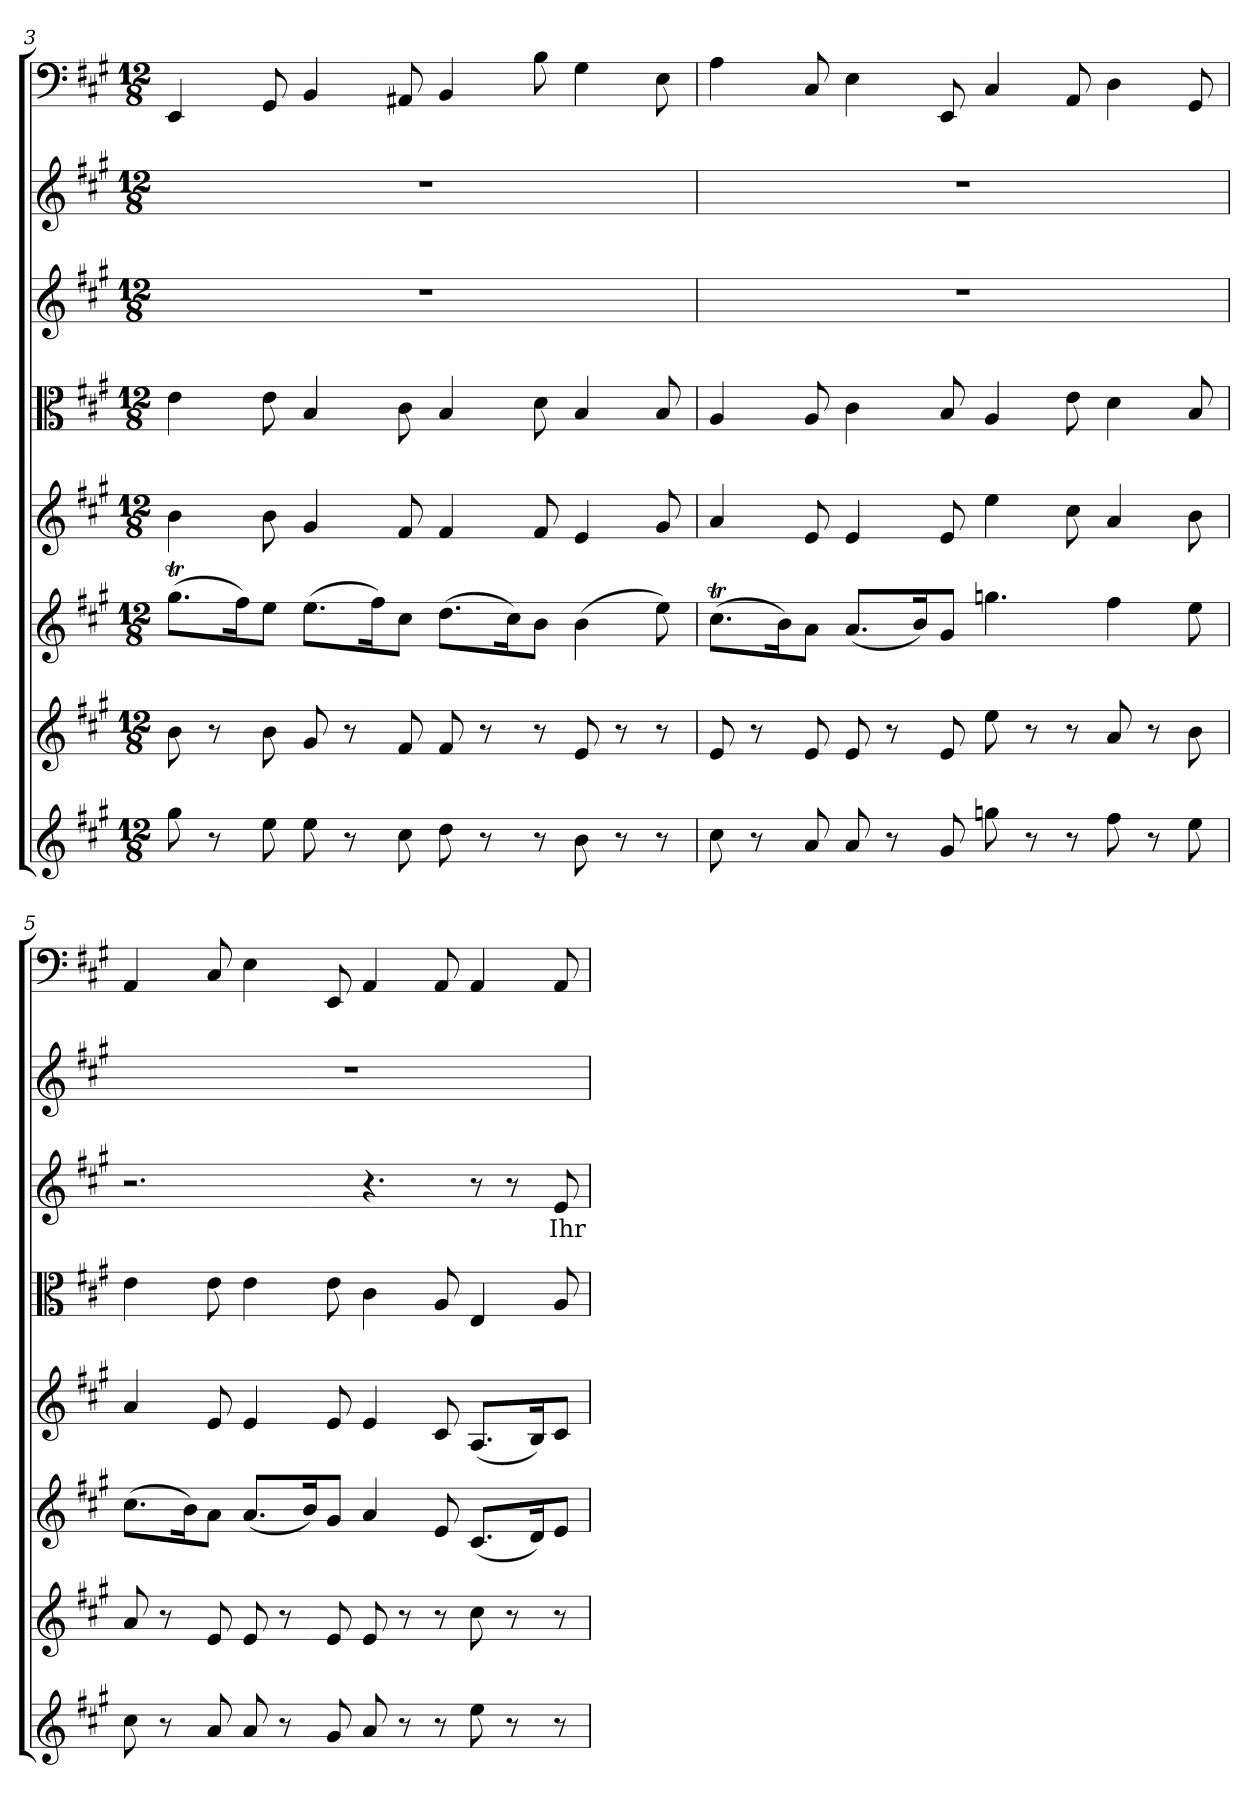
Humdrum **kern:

**kern	**kern	**kern	**kern	**kern	**kern	**text	**kern	**kern
*part8	*part7	*part6	*part5	*part4	*part3	*part3	*part2	*part1
*staff8	*staff7	*staff6	*staff5	*staff4	*staff3	*staff3	*staff2	*staff1
*clefG2	*clefG2	*clefG2	*clefG2	*clefC3	*clefG2	*	*clefG2	*clefF4
*k[f#c#g#]	*k[f#c#g#]	*k[f#c#g#]	*k[f#c#g#]	*k[f#c#g#]	*k[f#c#g#]	*	*k[f#c#g#]	*k[f#c#g#]
*A:	*A:	*A:	*A:	*A:	*A:	*	*A:	*A:
*M12/8	*M12/8	*M12/8	*M12/8	*M12/8	*M12/8	*	*M12/8	*M12/8
=3	=3	=3	=3	=3	=3	=3	=3	=3
8gg#\	8b\	(8.gg#t\L	4b"\	4e"\	1.r	.	1.r	4EE"/
8r	8r	.	.	.	.	.	.	.
.	.	16ff#\K)	.	.	.	.	.	.
8ee\	8b\	8ee\J	8b"\	8e"\	.	.	.	8GG#"/
8ee\	8g#/	(8.ee\L	4g#"/	4B"/	.	.	.	4BB"/
8r	8r	.	.	.	.	.	.	.
.	.	16ff#\K)	.	.	.	.	.	.
8cc#\	8f#/	8cc#\J	8f#"/	8c#"\	.	.	.	8AA#X"/
8dd\	8f#/	(8.dd\L	4f#"/	4B"/	.	.	.	4BB"/
8r	8r	.	.	.	.	.	.	.
.	.	16cc#\K)	.	.	.	.	.	.
8r	8r	8b\J	8f#"/	8d"\	.	.	.	8B"\
8b\	8e/	(4b\	4e"/	4B"/	.	.	.	4G#"\
8r	8r	.	.	.	.	.	.	.
8r	8r	8ee\)	8g#"/	8B"/	.	.	.	8E"\
=4	=4	=4	=4	=4	=4	=4	=4	=4
8cc#\	8e/	(8.cc#t\L	4a"/	4A"/	1.r	.	1.r	4A"\
8r	8r	.	.	.	.	.	.	.
.	.	16b\K)	.	.	.	.	.	.
8a/	8e/	8a\J	8e"/	8A"/	.	.	.	8C#"/
8a/	8e/	(8.a/L	4e"/	4c#"\	.	.	.	4E"\
8r	8r	.	.	.	.	.	.	.
.	.	16b/K)	.	.	.	.	.	.
8g#/	8e/	8g#/J	8e"/	8B"/	.	.	.	8EE"/
8ggn\	8ee\	4.ggn\	4ee"\	4A"/	.	.	.	4C#"/
8r	8r	.	.	.	.	.	.	.
8r	8r	.	8cc#"\	8e"\	.	.	.	8AA"/
8ff#\	8a/	4ff#\	4a"/	4d"\	.	.	.	4D"\
8r	8r	.	.	.	.	.	.	.
8ee\	8b\	8ee\	8b"\	8B"/	.	.	.	8GG#"/
=5	=5	=5	=5	=5	=5	=5	=5	=5
8cc#\	8a/	(8.cc#\L	4a"/	4e"\	2.r	.	1.r	4AA"/
8r	8r	.	.	.	.	.	.	.
.	.	16b\K)	.	.	.	.	.	.
8a/	8e/	8a\J	8e"/	8e"\	.	.	.	8C#"/
8a/	8e/	(8.a/L	4e"/	4e"\	.	.	.	4E"\
8r	8r	.	.	.	.	.	.	.
.	.	16b/K)	.	.	.	.	.	.
8g#/	8e/	8g#/J	8e"/	8e"\	.	.	.	8EE"/
8a/	8e/	4a/	4e"/	4c#"\	4.r	.	.	4AA"/
8r	8r	.	.	.	.	.	.	.
8r	8r	8e/	8c#"/	8A"/	.	.	.	8AA"/
8ee\	8cc#\	(8.c#/L	(8.A"/L	4E"/	8r	.	.	4AA"/
8r	8r	.	.	.	8r	.	.	.
.	.	16d/K)	16B"/K)	.	.	.	.	.
8r	8r	8e/J	8c#"/J	8A"/	8e"/	Ihr	.	8AA"/
=	=	=	=	=	=	=	=	=
*-	*-	*-	*-	*-	*-	*-	*-	*-
